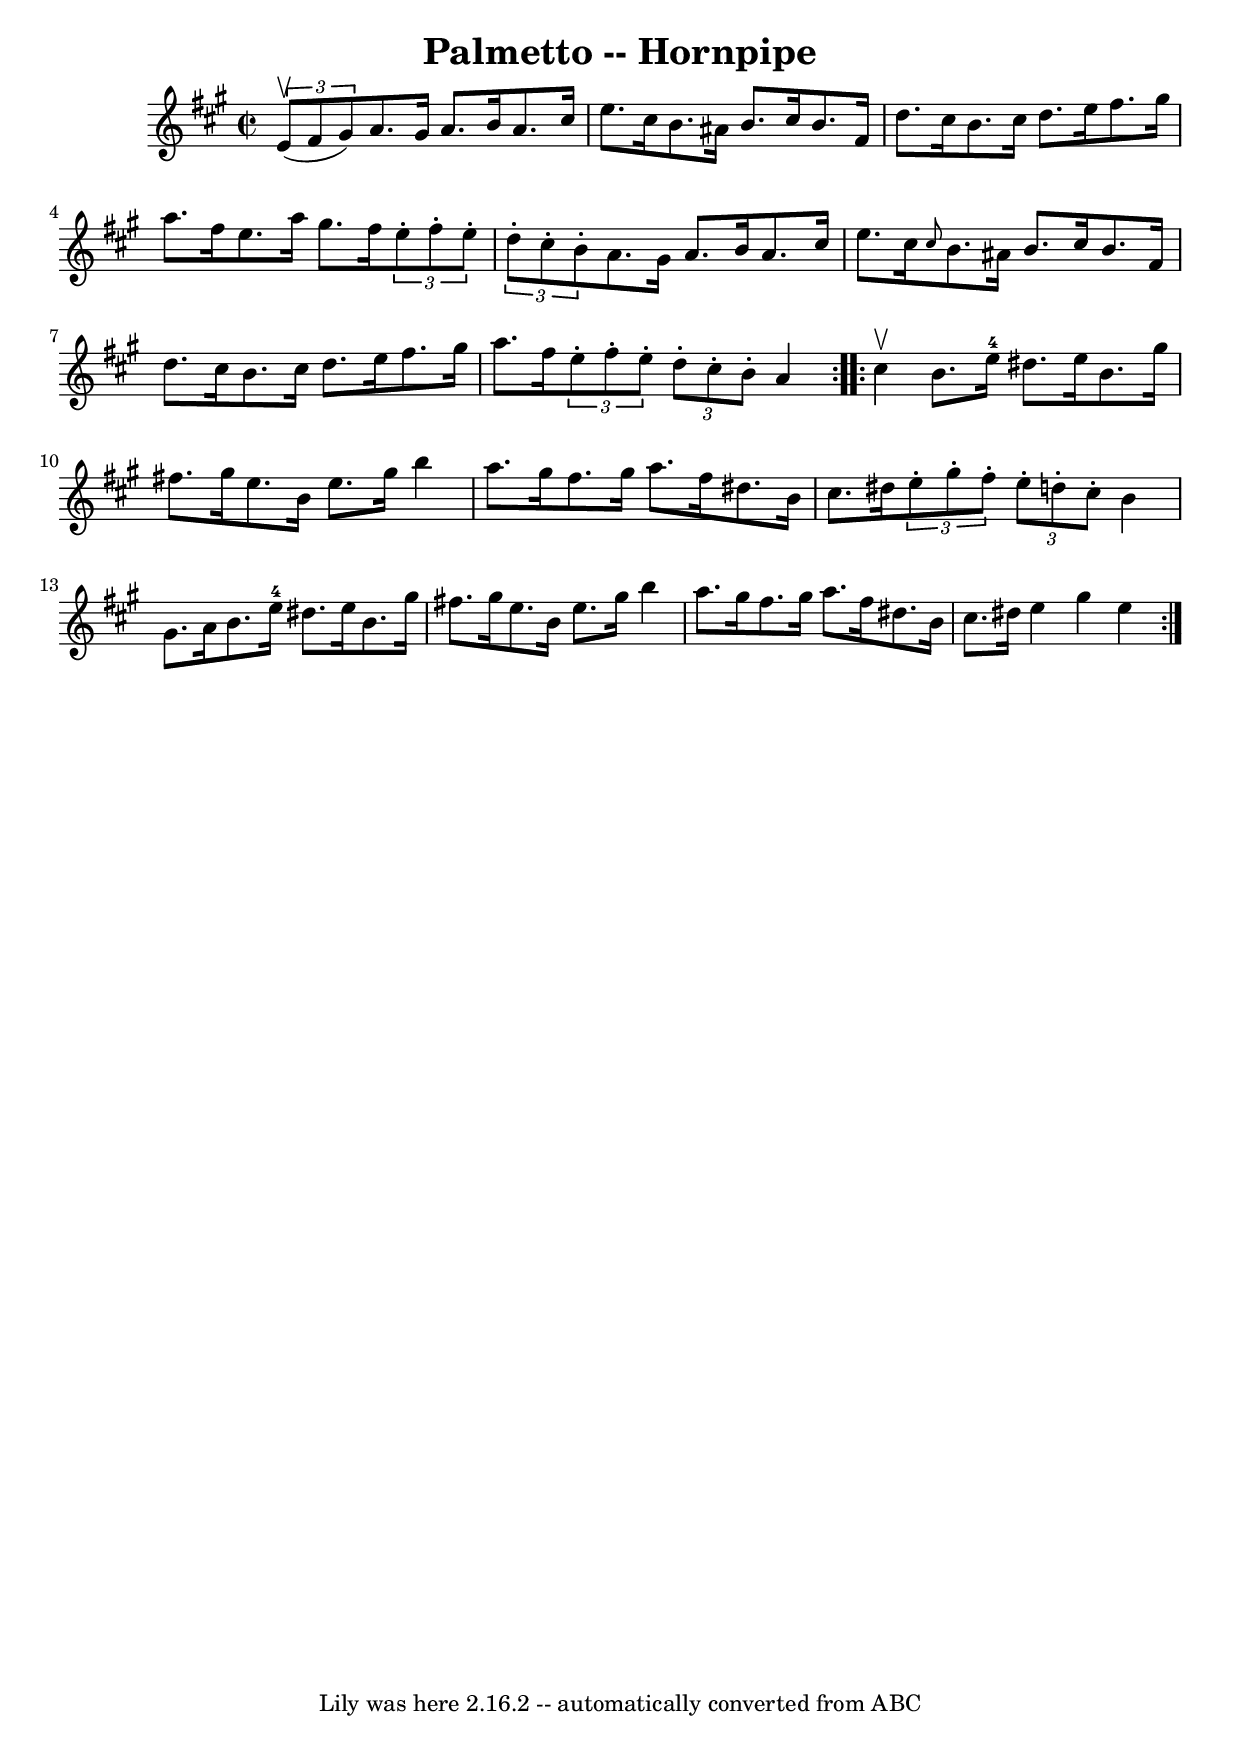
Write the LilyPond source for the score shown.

\version "2.16.2"
\include "Mammoth.ily"
\header {
  %% book = "Cole's 1000 Fiddle Tunes"
  crossRefNumber = "1"
  footnotes = ""
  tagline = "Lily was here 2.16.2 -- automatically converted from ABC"
  title = "Palmetto -- Hornpipe"

}
voicedefault =  {



  \repeat volta 2 {

    \override Staff.TimeSignature #'style = #'C
    \time 2/2 
    \key a \major
    \times 2/3 { e'8 (^\upbow fis'8 gis'8)  	       }   |
    a'8. gis'16 a'8. b'16 a'8. cis''16 e''8.         cis''16   |
    b'8. ais'16 b'8. cis''16 b'8. fis'16         d''8. cis''16   |
    b'8. cis''16 d''8. e''16 fis''8.         gis''16 a''8. fis''16   |
    e''8. a''16 gis''8. fis''16    
    \times 2/3 { e''8-. fis''8-. e''8-. 
	       }   \times 2/3 { d''8-.   
				cis''8-. b'8-.  			      }  |
    a'8. gis'16 a'8. b'16 a'8.         cis''16 e''8. cis''16   |
    \grace { cis''8  
	   } b'8. ais'16         b'8. cis''16 b'8. fis'16 d''8. cis''16   |
    b'8.         cis''16 d''8. e''16 fis''8. gis''16 a''8. fis''16   |
    
    \times 2/3 { e''8-. fis''8-. e''8-. 
	       }   \times 2/3 { d''8-.   
				cis''8-. b'8-. 
			      } a'4  
  }     
  \repeat volta 2 {     cis''4^\upbow  |
    
    b'8. e''16-4 dis''8. e''16 b'8. gis''16 fis''!8.         gis''16   |
    e''8. b'16 e''8. gis''16 b''4 a''8.         gis''16   |
    fis''8. gis''16 a''8. fis''16 dis''8. b'16      cis''8. dis''!16   |
    \times 2/3 { e''8-. gis''8-. fis''8-. 

	       }   \times 2/3 { e''8-. d''8-. cis''8-.  			      } b'4 gis'8. a'16    |
    b'8. e''16-4 dis''8. e''16 b'8. gis''16           fis''!8. gis''16   |
    e''8. b'16 e''8. gis''16 b''4         a''8. gis''16   |
    fis''8. gis''16 a''8. fis''16         dis''8. b'16 cis''8. dis''16   |
    e''4 gis''4 e''4  
  }   

}

\score{
  <<

    \context Staff="default"
    {
      \voicedefault 
      
    }

  >>
  \layout {
    
  }
  \midi {
  }

}
